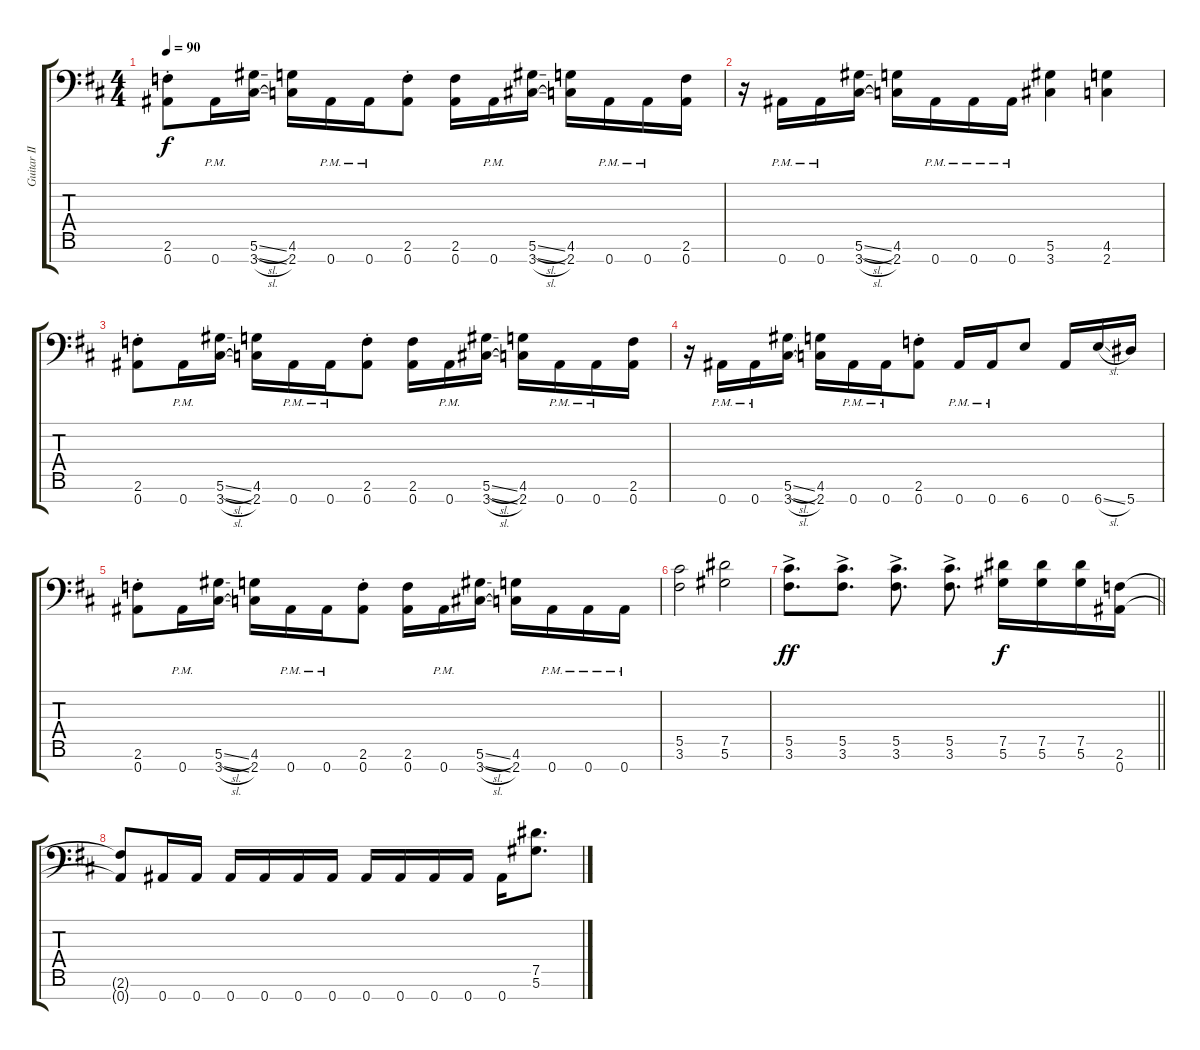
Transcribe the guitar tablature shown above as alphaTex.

\track ("Guitar II" "Guitar II") {instrument distortionguitar}
\staff {score tabs}
\tuning (Eb4 Bb3 Gb3 Db3 Ab2 Eb2 Bb1) {hide}
\ts (4 4)
\tempo 90
\clef f4
\ks d
(2.6{st} 0.7{st}).8{dy f} 0.7{pm}.16 (5.6{sl} 3.7{sl}).16 (4.6 2.7).16 0.7{pm}.16 0.7{pm}.16 (2.6{st} 0.7{st}).8 (2.6 0.7).16 0.7{pm}.16 (5.6{sl} 3.7{sl}).16 (4.6 2.7).16 0.7{pm}.16 0.7{pm}.16 (2.6 0.7).16 |
r.16 0.7{pm}.16 0.7{pm}.16 (5.6{sl} 3.7{sl}).16 (4.6 2.7).16 0.7{pm}.16 0.7{pm}.16 0.7{pm}.16 (5.6 3.7).4 (4.6 2.7).4 |
(2.6{st} 0.7{st}).8 0.7{pm}.16 (5.6{sl} 3.7{sl}).16 (4.6 2.7).16 0.7{pm}.16 0.7{pm}.16 (2.6{st} 0.7{st}).8 (2.6 0.7).16 0.7{pm}.16 (5.6{sl} 3.7{sl}).16 (4.6 2.7).16 0.7{pm}.16 0.7{pm}.16 (2.6 0.7).16 |
r.16 0.7{pm}.16 0.7{pm}.16 (5.6{sl} 3.7{sl}).16 (4.6 2.7).16 0.7{pm}.16 0.7{pm}.16 (2.6{st} 0.7{st}).8 0.7{pm}.16 0.7{pm}.16 6.7.8 0.7.16 6.7{sl}.16 5.7.16 |
(2.6{st} 0.7{st}).8 0.7{pm}.16 (5.6{sl} 3.7{sl}).16 (4.6 2.7).16 0.7{pm}.16 0.7{pm}.16 (2.6{st} 0.7{st}).8 (2.6 0.7).16 0.7{pm}.16 (5.6{sl} 3.7{sl}).16 (4.6 2.7).16 0.7{pm}.16 0.7{pm}.16 0.7{pm}.16 |
(5.5 3.6).2 (7.5 5.6).2 |
\barLineRight lightlight
(5.5{ac} 3.6{ac}).8{d dy ff} (5.5{ac} 3.6{ac}).8{d} (5.5{ac} 3.6{ac}).8{d} (5.5{ac} 3.6{ac}).8{d} (7.5 5.6).16{dy f} (7.5 5.6).16 (7.5 5.6).16 (2.6 0.7).16 |
(2.6{t} 0.7{t}).8 0.7.16 0.7.16 0.7.16 0.7.16 0.7.16 0.7.16 0.7.16 0.7.16 0.7.16 0.7.16 0.7.16 (7.5 5.6).8{d}
